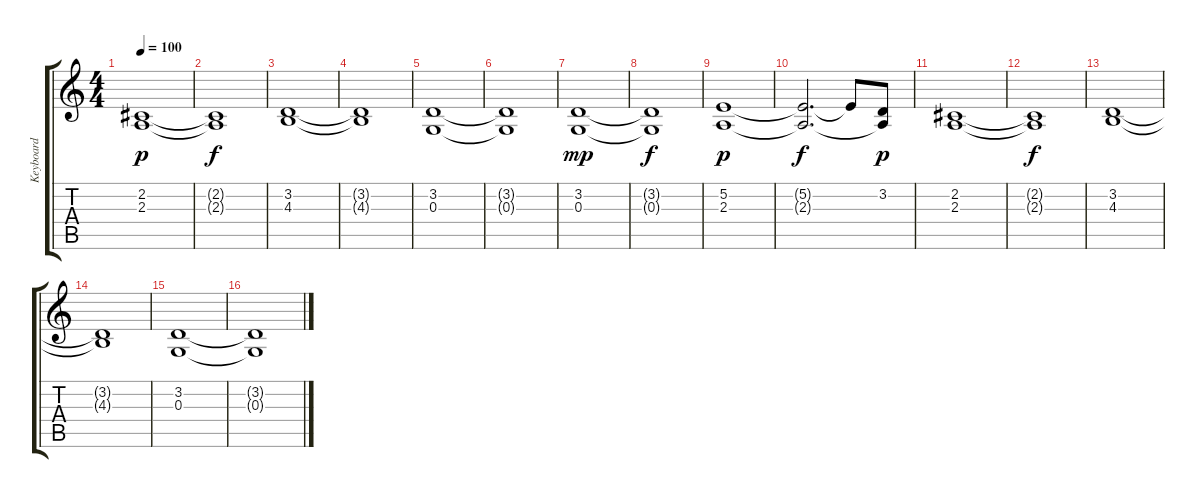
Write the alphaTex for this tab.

\track ("Keyboard" "Keyboard") {instrument drawbarorgan}
\staff {score tabs}
\tuning (E4 B3 G3 D3 A2 E2) {hide}
\ts (4 4)
\tempo 100
\clef g2
\ks c
(2.2 2.3).1{dy p} |
(2.2{t} 2.3{t}).1{dy f} |
(3.2 4.3).1 |
(3.2{t} 4.3{t}).1 |
(3.2 0.3).1 |
(3.2{t} 0.3{t}).1 |
(3.2 0.3).1{dy mp} |
(3.2{t} 0.3{t}).1{dy f} |
(5.2 2.3).1{dy p} |
(5.2{t} 2.3{t}).2{d dy f} 5.2{t}.8 (3.2 2.3{t}).8{dy p} |
(2.2 2.3).1 |
(2.2{t} 2.3{t}).1{dy f} |
(3.2 4.3).1 |
(3.2{t} 4.3{t}).1 |
(3.2 0.3).1 |
(3.2{t} 0.3{t}).1
